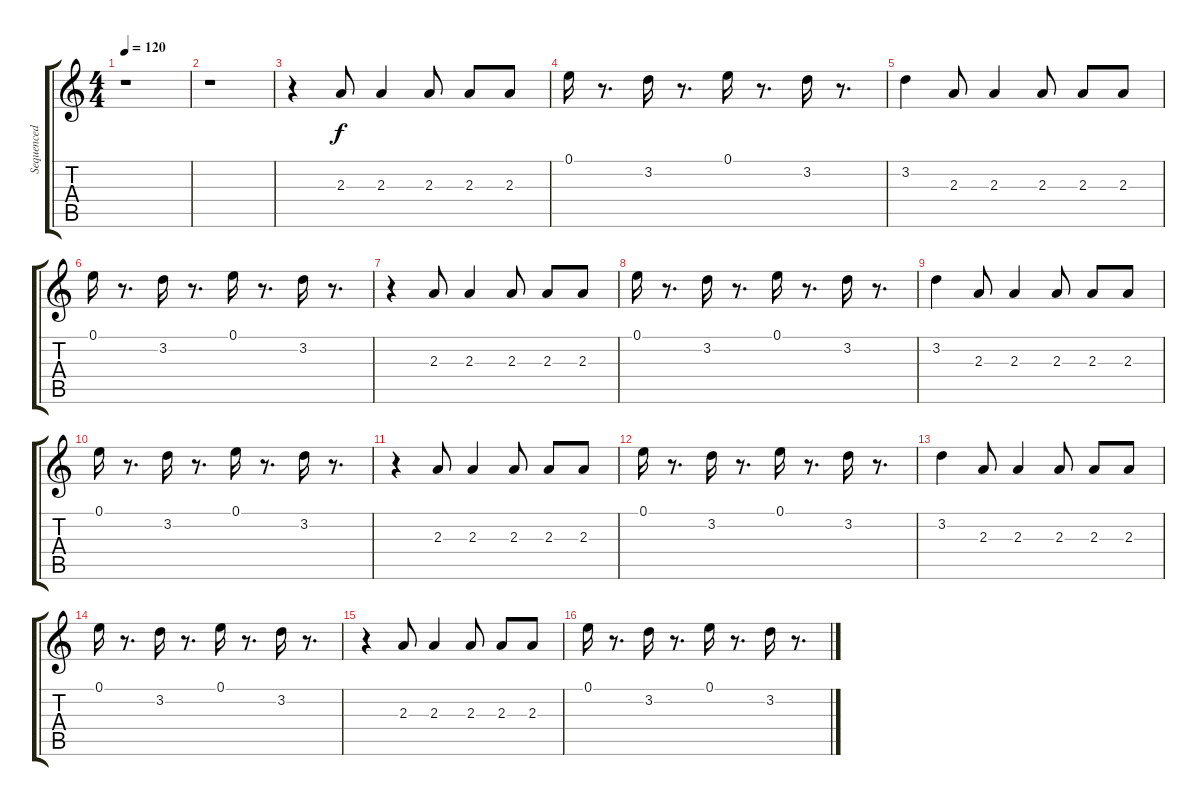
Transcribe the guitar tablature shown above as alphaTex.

\track ("Sequenced by SiMMply Andy © 1997." "Sequenced ") {instrument electricguitarmuted}
\staff {score tabs}
\tuning (E4 B3 G3 D3 A2 E2) {hide}
\ts (4 4)
\tempo 120
\clef g2
\ks c
r.1{dy f instrument electricguitarmuted} |
r.1 |
r.4 2.3.8 2.3.4 2.3.8 2.3.8 2.3.8 |
0.1.16 r.8{d} 3.2.16 r.8{d} 0.1.16 r.8{d} 3.2.16 r.8{d} |
3.2.4 2.3.8 2.3.4 2.3.8 2.3.8 2.3.8 |
0.1.16 r.8{d} 3.2.16 r.8{d} 0.1.16 r.8{d} 3.2.16 r.8{d} |
r.4 2.3.8 2.3.4 2.3.8 2.3.8 2.3.8 |
0.1.16 r.8{d} 3.2.16 r.8{d} 0.1.16 r.8{d} 3.2.16 r.8{d} |
3.2.4 2.3.8 2.3.4 2.3.8 2.3.8 2.3.8 |
0.1.16 r.8{d} 3.2.16 r.8{d} 0.1.16 r.8{d} 3.2.16 r.8{d} |
r.4 2.3.8 2.3.4 2.3.8 2.3.8 2.3.8 |
0.1.16 r.8{d} 3.2.16 r.8{d} 0.1.16 r.8{d} 3.2.16 r.8{d} |
3.2.4 2.3.8 2.3.4 2.3.8 2.3.8 2.3.8 |
0.1.16 r.8{d} 3.2.16 r.8{d} 0.1.16 r.8{d} 3.2.16 r.8{d} |
r.4 2.3.8 2.3.4 2.3.8 2.3.8 2.3.8 |
0.1.16 r.8{d} 3.2.16 r.8{d} 0.1.16 r.8{d} 3.2.16 r.8{d}
